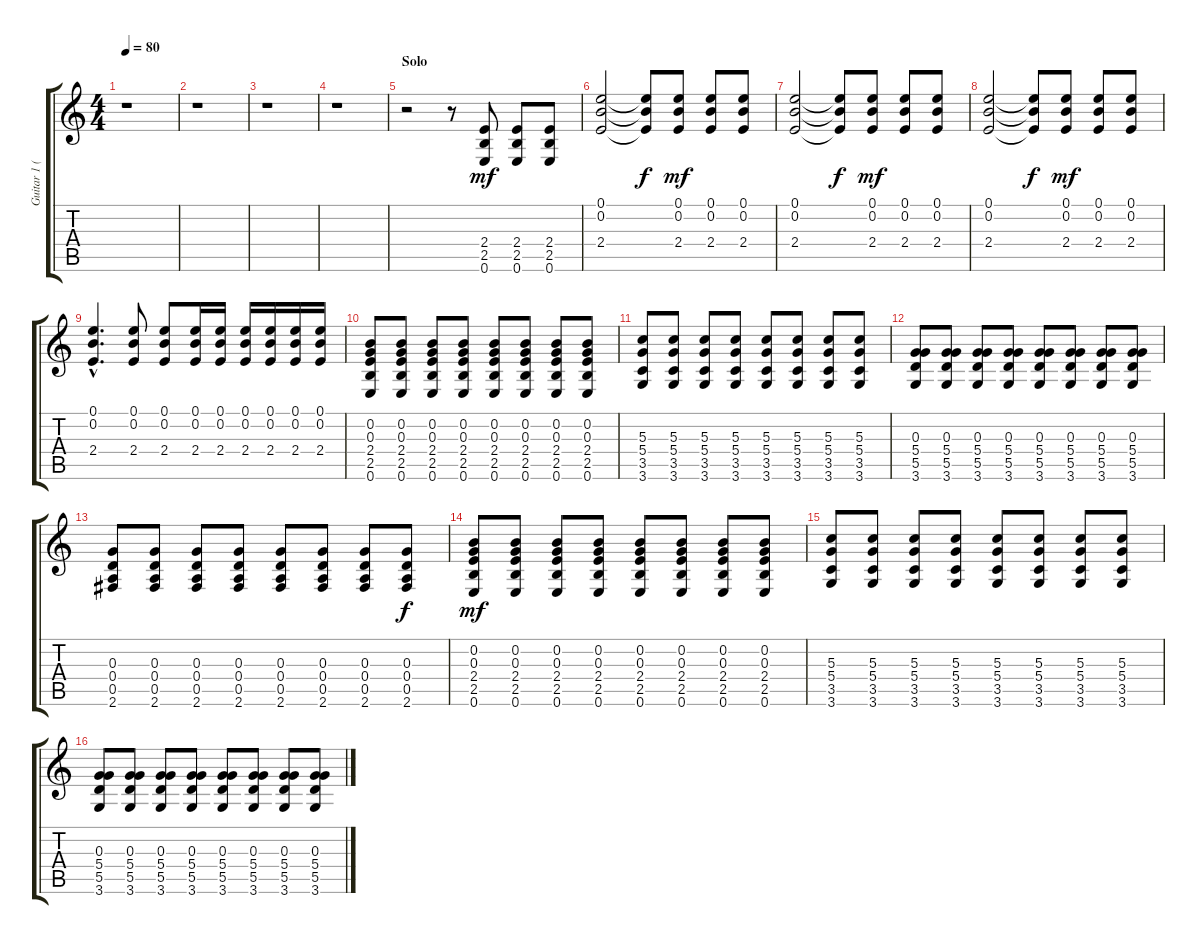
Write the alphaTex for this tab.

\track ("Guitar 1 (Rythm)" "Guitar 1 (") {instrument electricguitarclean}
\staff {score tabs}
\tuning (E4 B3 G3 D3 A2 E2) {hide}
\ts (4 4)
\tempo 80
\clef g2
\ks c
r.1{dy f} |
r.1 |
r.1 |
r.1 |
\section ("" "Solo")
r.2 r.8 (2.4 2.5 0.6).8{dy mf volume 10 instrument overdrivenguitar} (2.4 2.5 0.6).8{volume 14} (2.4 2.5 0.6).8 |
(0.1 0.2 2.4).2 (0.1{t} 0.2{t} 2.4{t}).8{dy f} (0.1 0.2 2.4).8{dy mf} (0.1 0.2 2.4).8 (0.1 0.2 2.4).8 |
(0.1 0.2 2.4).2 (0.1{t} 0.2{t} 2.4{t}).8{dy f} (0.1 0.2 2.4).8{dy mf} (0.1 0.2 2.4).8 (0.1 0.2 2.4).8 |
(0.1 0.2 2.4).2 (0.1{t} 0.2{t} 2.4{t}).8{dy f} (0.1 0.2 2.4).8{dy mf} (0.1 0.2 2.4).8 (0.1 0.2 2.4).8 |
(0.1{hac} 0.2{hac} 2.4{hac}).4{d} (0.1 0.2 2.4).8 (0.1 0.2 2.4).8 (0.1 0.2 2.4).16 (0.1 0.2 2.4).16 (0.1 0.2 2.4).16 (0.1 0.2 2.4).16 (0.1 0.2 2.4).16 (0.1 0.2 2.4).16 |
(0.2 0.3 2.4 2.5 0.6).8{volume 10} (0.2 0.3 2.4 2.5 0.6).8 (0.2 0.3 2.4 2.5 0.6).8 (0.2 0.3 2.4 2.5 0.6).8 (0.2 0.3 2.4 2.5 0.6).8 (0.2 0.3 2.4 2.5 0.6).8 (0.2 0.3 2.4 2.5 0.6).8 (0.2 0.3 2.4 2.5 0.6).8 |
(5.3 5.4 3.5 3.6).8 (5.3 5.4 3.5 3.6).8 (5.3 5.4 3.5 3.6).8 (5.3 5.4 3.5 3.6).8 (5.3 5.4 3.5 3.6).8 (5.3 5.4 3.5 3.6).8 (5.3 5.4 3.5 3.6).8 (5.3 5.4 3.5 3.6).8 |
(0.3 5.4 5.5 3.6).8 (0.3 5.4 5.5 3.6).8 (0.3 5.4 5.5 3.6).8 (0.3 5.4 5.5 3.6).8 (0.3 5.4 5.5 3.6).8 (0.3 5.4 5.5 3.6).8 (0.3 5.4 5.5 3.6).8 (0.3 5.4 5.5 3.6).8 |
(0.3 0.4 0.5 2.6).8 (0.3 0.4 0.5 2.6).8 (0.3 0.4 0.5 2.6).8 (0.3 0.4 0.5 2.6).8 (0.3 0.4 0.5 2.6).8 (0.3 0.4 0.5 2.6).8 (0.3 0.4 0.5 2.6).8 (0.3 0.4 0.5 2.6).8{dy f} |
(0.2 0.3 2.4 2.5 0.6).8{dy mf} (0.2 0.3 2.4 2.5 0.6).8 (0.2 0.3 2.4 2.5 0.6).8 (0.2 0.3 2.4 2.5 0.6).8 (0.2 0.3 2.4 2.5 0.6).8 (0.2 0.3 2.4 2.5 0.6).8 (0.2 0.3 2.4 2.5 0.6).8 (0.2 0.3 2.4 2.5 0.6).8 |
(5.3 5.4 3.5 3.6).8 (5.3 5.4 3.5 3.6).8 (5.3 5.4 3.5 3.6).8 (5.3 5.4 3.5 3.6).8 (5.3 5.4 3.5 3.6).8 (5.3 5.4 3.5 3.6).8 (5.3 5.4 3.5 3.6).8 (5.3 5.4 3.5 3.6).8 |
(0.3 5.4 5.5 3.6).8 (0.3 5.4 5.5 3.6).8 (0.3 5.4 5.5 3.6).8 (0.3 5.4 5.5 3.6).8 (0.3 5.4 5.5 3.6).8 (0.3 5.4 5.5 3.6).8 (0.3 5.4 5.5 3.6).8 (0.3 5.4 5.5 3.6).8
